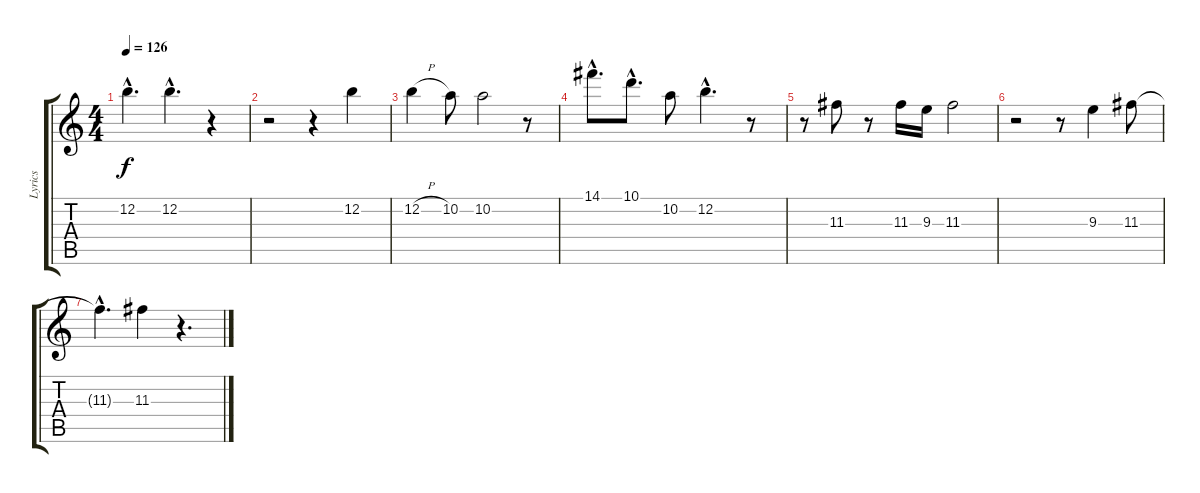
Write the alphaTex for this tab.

\track ("Lyrics" "Lyrics") {instrument overdrivenguitar}
\staff {score tabs}
\tuning (E4 B3 G3 D3 A2 E2) {hide}
\ts (4 4)
\tempo 126
\clef g2
\ks c
12.2{hac}.4{d dy f} 12.2{hac}.4{d} r.4 |
r.2 r.4 12.2.4 |
12.2{h}.4 10.2.8 10.2.2 r.8 |
14.1{hac}.8{d} 10.1{hac}.8{d} 10.2.8 12.2{hac}.4{d} r.8 |
r.8 11.3.8 r.8 11.3.16 9.3.16 11.3.2 |
r.2 r.8 9.3.4 11.3.8 |
11.3{hac t}.4{d} 11.3.4 r.4{d}
